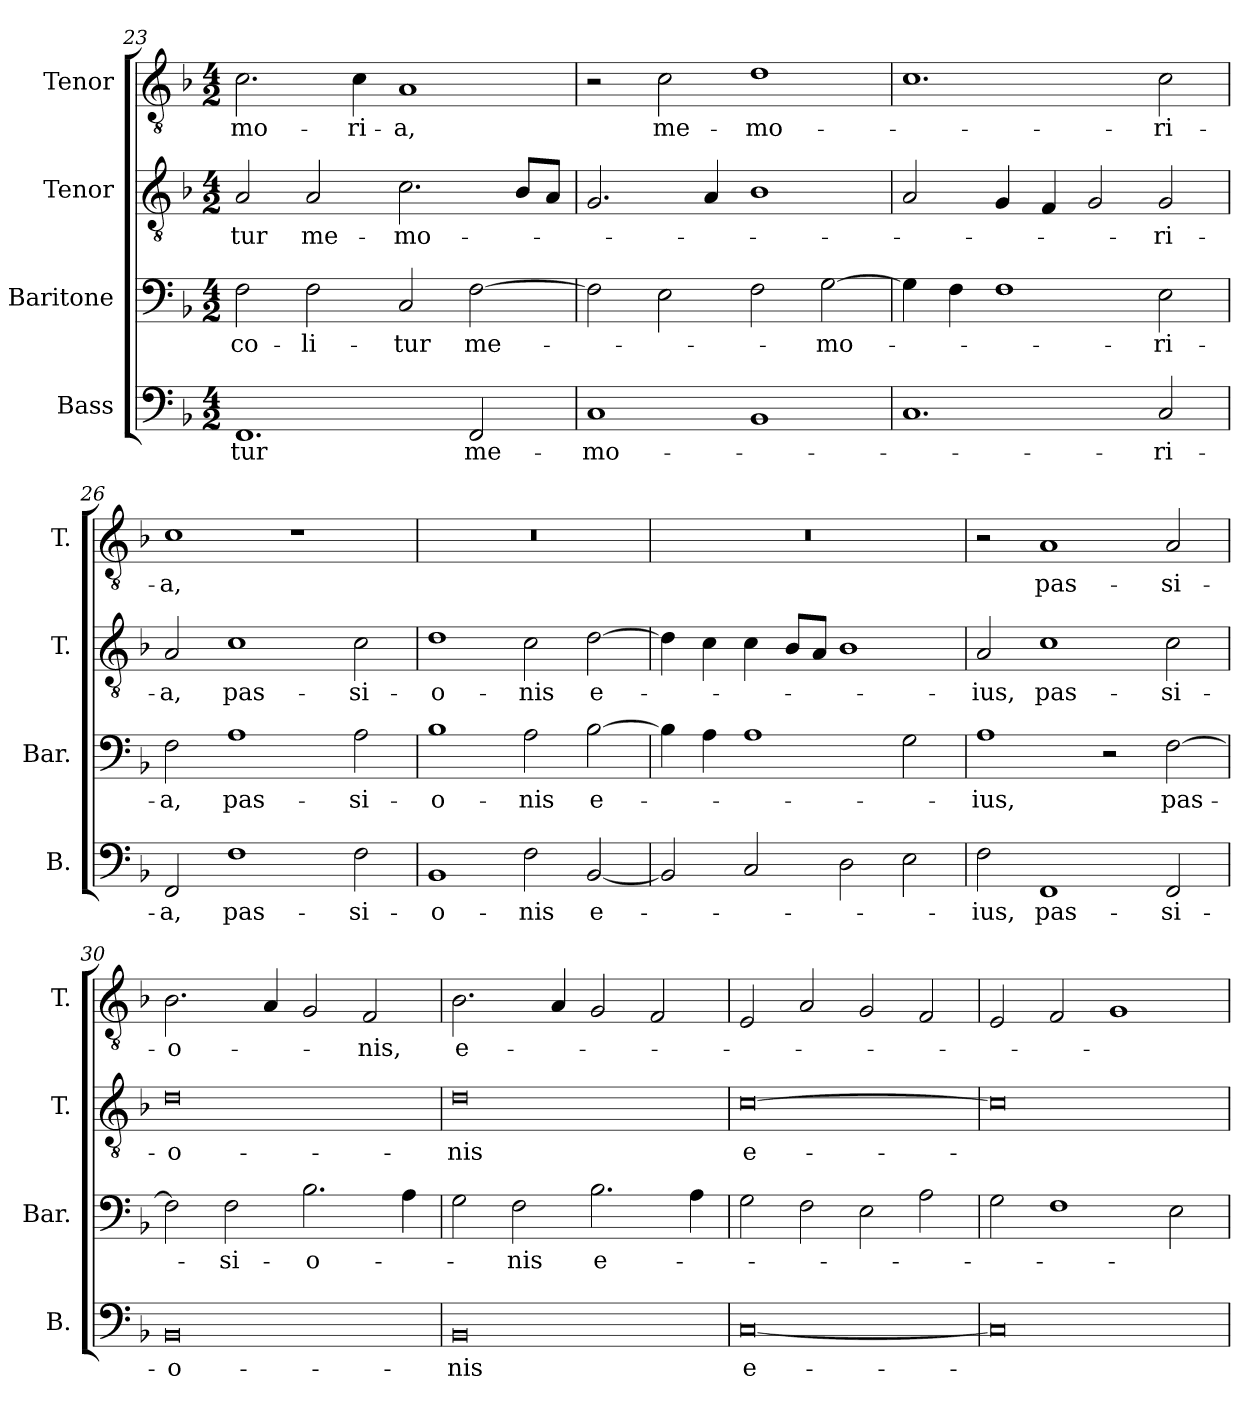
**kern	**text	**kern	**text	**kern	**text	**kern	**text
*part4	*part4	*part3	*part3	*part2	*part2	*part1	*part1
*staff4	*staff4	*staff3	*staff3	*staff2	*staff2	*staff1	*staff1
*I"Bass	*	*I"Baritone	*	*I"Tenor	*	*I"Tenor	*
*I'B.	*	*I'Bar.	*	*I'T.	*	*I'T.	*
*clefF4	*	*clefF4	*	*clefGv2	*	*clefGv2	*
*	*	*	*	*ITrd7c12	*	*ITrd7c12	*
*k[b-]	*	*k[b-]	*	*k[b-]	*	*k[b-]	*
*F:	*	*F:	*	*F:	*	*F:	*
*M4/2	*	*M4/2	*	*M4/2	*	*M4/2	*
=23	=23	=23	=23	=23	=23	=23	=23
!	!LO:LY:b	!	!LO:LY:b	!	!LO:LY:b	!	!LO:LY:b
1.FF	-tur	2F\	-co-	2AA/	-tur	2.C\	-mo-
!	!	!	!LO:LY:b	!	!LO:LY:b	!	!
.	.	2F\	-li-	2AA/	me-	.	.
!	!	!	!	!	!	!	!LO:LY:b
.	.	.	.	.	.	4C\	-ri-
!	!	!	!LO:LY:b	!	!LO:LY:b	!	!LO:LY:b
.	.	2C/	-tur	2.C\	-mo-	1AA	-a,
!	!LO:LY:b	!	!LO:LY:b	!	!	!	!
2FF/	me-	[>2F\	me-	.	.	.	.
.	.	.	.	8BB-/L	.	.	.
.	.	.	.	8AA/J	.	.	.
=24	=24	=24	=24	=24	=24	=24	=24
!	!LO:LY:b	!	!	!	!	!	!
1C	-mo-	2F\]	.	2.GG/	.	2r	.
!	!	!	!	!	!	!	!LO:LY:b
.	.	2E\	.	.	.	2C\	me-
.	.	.	.	4AA/	.	.	.
!	!	!	!	!	!	!	!LO:LY:b
1BB-	.	2F\	.	1BB-	.	1D	-mo-
!	!	!	!LO:LY:b	!	!	!	!
.	.	[>2G\	-mo-	.	.	.	.
=25	=25	=25	=25	=25	=25	=25	=25
1.C	.	4G\]	.	2AA/	.	1.C	.
.	.	4F\	.	.	.	.	.
.	.	1F	.	4GG/	.	.	.
.	.	.	.	4FF/	.	.	.
.	.	.	.	2GG/	.	.	.
!	!LO:LY:b	!	!LO:LY:b	!	!LO:LY:b	!	!LO:LY:b
2C/	-ri-	2E\	-ri-	2GG/	-ri-	2C\	-ri-
=26	=26	=26	=26	=26	=26	=26	=26
!	!LO:LY:b	!	!LO:LY:b	!	!LO:LY:b	!	!LO:LY:b
2FF/	-a,	2F\	-a,	2AA/	-a,	1C	-a,
!	!LO:LY:b	!	!LO:LY:b	!	!LO:LY:b	!	!
1F	pas-	1A	pas-	1C	pas-	.	.
.	.	.	.	.	.	1r	.
!	!LO:LY:b	!	!LO:LY:b	!	!LO:LY:b	!	!
2F\	-si-	2A\	-si-	2C\	-si-	.	.
!!LO:LB:g=z
=27	=27	=27	=27	=27	=27	=27	=27
!	!LO:LY:b	!	!LO:LY:b	!	!LO:LY:b	!LO:N:vis=1	!
1BB-	-o-	1B-	-o-	1D	-o-	0r	.
!	!LO:LY:b	!	!LO:LY:b	!	!LO:LY:b	!	!
2F\	-nis	2A\	-nis	2C\	-nis	.	.
!	!LO:LY:b	!	!LO:LY:b	!	!LO:LY:b	!	!
[<2BB-/	e-	[>2B-\	e-	[>2D\	e-	.	.
=28	=28	=28	=28	=28	=28	=28	=28
!	!	!	!	!	!	!LO:N:vis=1	!
2BB-/]	.	4B-\]	.	4D\]	.	0r	.
.	.	4A\	.	4C\	.	.	.
2C/	.	1A	.	4C\	.	.	.
.	.	.	.	8BB-/L	.	.	.
.	.	.	.	8AA/J	.	.	.
2D\	.	.	.	1BB-	.	.	.
2E\	.	2G\	.	.	.	.	.
=29	=29	=29	=29	=29	=29	=29	=29
!	!LO:LY:b	!	!LO:LY:b	!	!LO:LY:b	!	!
2F\	-ius,	1A	-ius,	2AA/	-ius,	2r	.
!	!LO:LY:b	!	!	!	!LO:LY:b	!	!LO:LY:b
1FF	pas-	.	.	1C	pas-	1AA	pas-
.	.	2r	.	.	.	.	.
!	!LO:LY:b	!	!LO:LY:b	!	!LO:LY:b	!	!LO:LY:b
2FF/	-si-	[>2F\	pas-	2C\	-si-	2AA/	-si-
=30	=30	=30	=30	=30	=30	=30	=30
!	!LO:LY:b	!	!	!	!LO:LY:b	!	!LO:LY:b
0BB-	-o-	2F\]	.	0D	-o-	2.BB-\	-o-
!	!	!	!LO:LY:b	!	!	!	!
.	.	2F\	-si-	.	.	.	.
.	.	.	.	.	.	4AA/	.
!	!	!	!LO:LY:b	!	!	!	!
.	.	2.B-\	-o-	.	.	2GG/	.
!	!	!	!	!	!	!	!LO:LY:b
.	.	.	.	.	.	2FF/	-nis,
.	.	4A\	.	.	.	.	.
=31	=31	=31	=31	=31	=31	=31	=31
!	!LO:LY:b	!	!	!	!LO:LY:b	!	!LO:LY:b
0BB-	-nis	2G\	.	0D	-nis	2.BB-\	e-
!	!	!	!LO:LY:b	!	!	!	!
.	.	2F\	-nis	.	.	.	.
.	.	.	.	.	.	4AA/	.
!	!	!	!LO:LY:b	!	!	!	!
.	.	2.B-\	e-	.	.	2GG/	.
.	.	.	.	.	.	2FF/	.
.	.	4A\	.	.	.	.	.
=32	=32	=32	=32	=32	=32	=32	=32
!	!LO:LY:b	!	!	!	!LO:LY:b	!	!
[<0C	e-	2G\	.	[>0C	e-	2EE/	.
.	.	2F\	.	.	.	2AA/	.
.	.	2E\	.	.	.	2GG/	.
.	.	2A\	.	.	.	2FF/	.
=33	=33	=33	=33	=33	=33	=33	=33
0C]	.	2G\	.	0C]	.	2EE/	.
.	.	1F	.	.	.	2FF/	.
.	.	.	.	.	.	1GG	.
.	.	2E\	.	.	.	.	.
=	=	=	=	=	=	=	=
*-	*-	*-	*-	*-	*-	*-	*-
